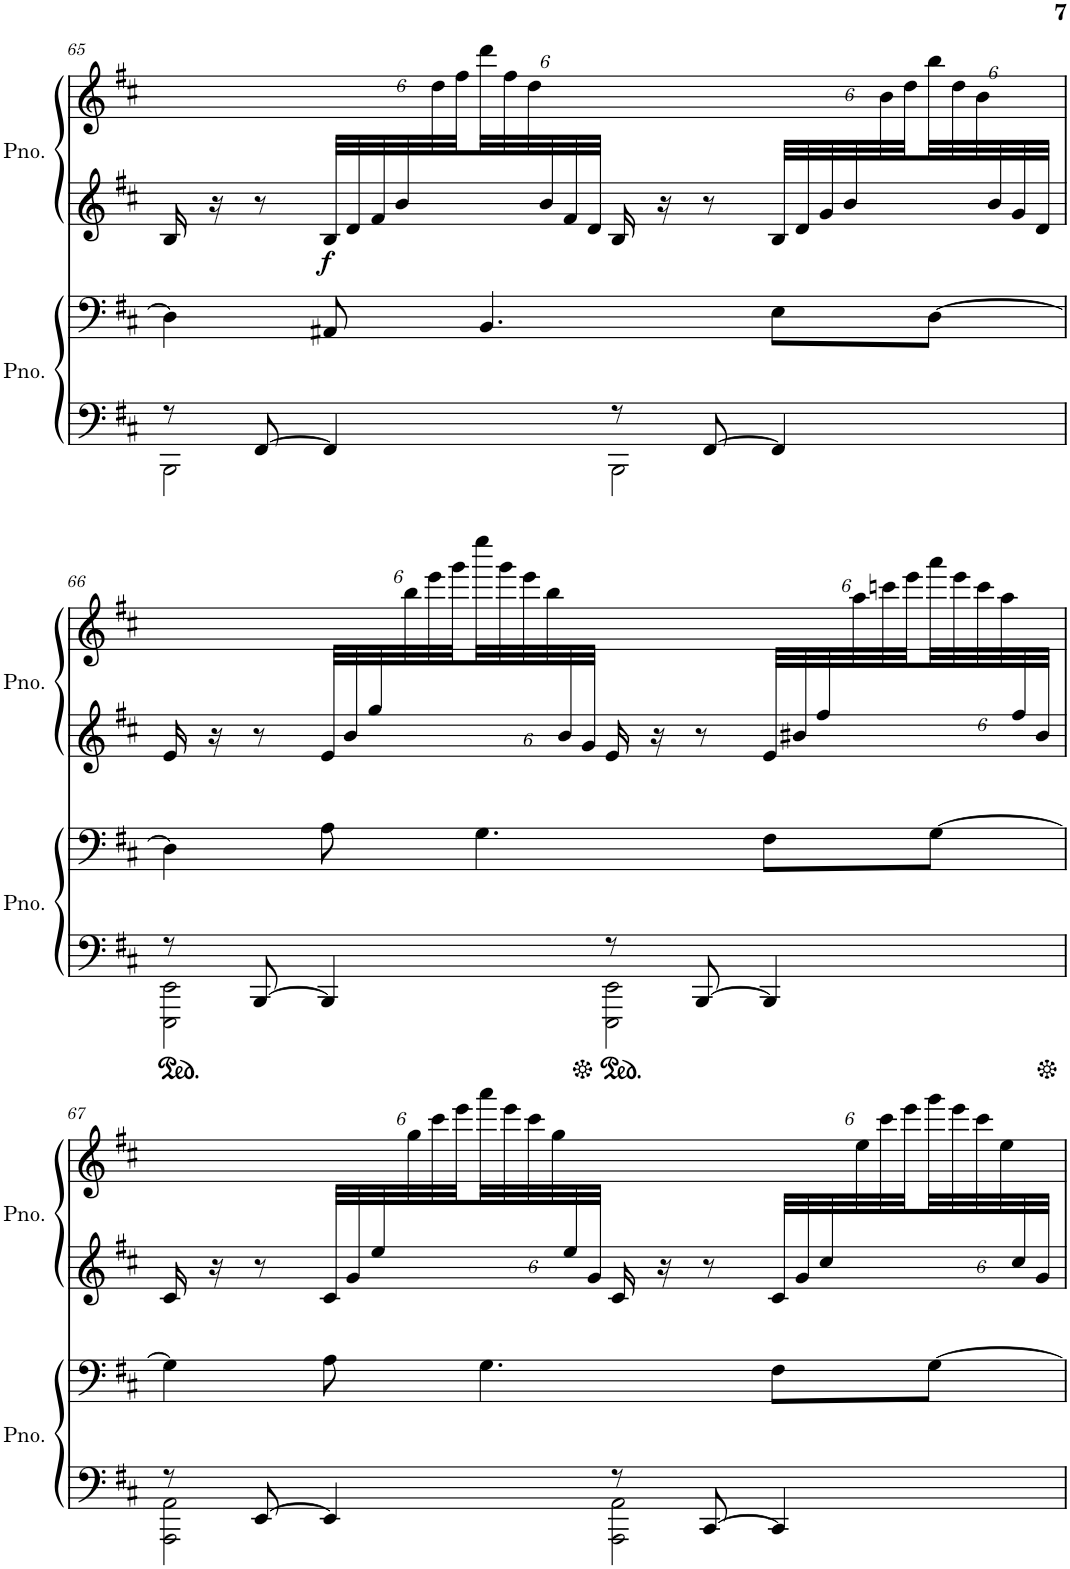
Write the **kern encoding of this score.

**kern	**kern	**kern	**kern	**dynam
*part2	*part2	*part1	*part1	*part1
*staff4	*staff3	*staff2	*staff1	*staff1/2
*I"Piano	*	*I"Piano	*	*
*I'Pno.	*	*I'Pno.	*	*
!!LO:PB:g=z
*clefF4	*clefF4	*clefG2	*clefG2	*
*k[f#c#]	*k[f#c#]	*k[f#c#]	*k[f#c#]	*
*M4/4	*M4/4	*M4/4	*M4/4	*
*met(c)	*met(c)	*met(c)	*met(c)	*
=65	=65	=65	=65	=65
*^	*	*	*^	*
8r	2BBB\	4D\]	16B/	1ryy	3ryy	.
.	.	.	16r	.	.	.
[8FF#/	.	.	8r	.	.	.
*	*	*	*Xbrackettup	*	*	*
!	!	!	!	!	!	!LO:DY:b=2
4FF#/]	.	8AA#X/	48B/LLL	.	.	f
.	.	.	48d/	.	.	.
.	.	.	48f#/	.	.	.
.	.	.	48b/	.	.	.
.	.	.	48%5ryy	.	48dd\	.
.	.	.	.	.	48ff#\	.
*	*	*	*	*	*Xbrackettup	*
.	.	4.BB/	.	.	48ddd\	.
.	.	.	.	.	48ff#\	.
.	.	.	.	.	48dd\	.
.	.	.	48b/	.	48%19ryy	.
.	.	.	48f#/	.	.	.
.	.	.	48d/JJJ	.	.	.
8r	2BBB\	.	16B/	.	.	.
.	.	.	16r	.	.	.
[8FF#/	.	.	8r	.	.	.
4FF#/]	.	8E\L	48B/LLL	.	.	.
.	.	.	48d/	.	.	.
.	.	.	48g/	.	.	.
.	.	.	48b/	.	.	.
.	.	.	48%5ryy	.	48b\	.
.	.	.	.	.	48dd\	.
.	.	[8D\J	.	.	48bb\	.
.	.	.	.	.	48dd\	.
.	.	.	.	.	48b\	.
.	.	.	48b/	.	16ryy	.
.	.	.	48g/	.	.	.
.	.	.	48d/JJJ	.	.	.
!!LO:LB:g=z	!!
=66	=66	=66	=66	=66	=66	=66
8r	2EEE\ 2EE\	4D\]	16e/	1ryy	16ryy	.
*	*	*	*	*v	*v	*
.	.	.	16r	.	.
[8BBB/	.	.	8r	.	.
4BBB/]	.	8A\	48e/LLL	.	.
.	.	.	48b/	.	.
.	.	.	48gg/	.	.
*	*	*	*	*^	*
.	.	.	48%7ryy	.	48bb\	.
.	.	.	.	.	48eee\	.
.	.	.	.	.	48ggg\	.
.	.	4.G\	.	.	48eeee\	.
.	.	.	.	.	48ggg\	.
.	.	.	.	.	48eee\	.
.	.	.	.	.	48bb\	.
.	.	.	48b/	.	48%17ryy	.
.	.	.	48g/JJJ	.	.	.
8r	2EEE\ 2EE\	.	16e/	.	.	.
.	.	.	16r	.	.	.
[8BBB/	.	.	8r	.	.	.
4BBB/]	.	8F#\L	48e/LLL	.	.	.
.	.	.	48b#X/	.	.	.
.	.	.	48ff#/	.	.	.
.	.	.	48%7ryy	.	48aa\	.
.	.	.	.	.	48cccn\	.
.	.	.	.	.	48eee\	.
.	.	[8G\J	.	.	48aaa\	.
.	.	.	.	.	48eee\	.
.	.	.	.	.	48ccc\	.
.	.	.	.	.	48aa\	.
.	.	.	48ff#/	.	24ryy	.
.	.	.	48b#/JJJ	.	.	.
!!LO:LB:g=z	!!
=67	=67	=67	=67	=67	=67	=67
8r	2AAA\ 2AA\	4G\]	16c#/	1ryy	16ryy	.
*	*	*	*	*v	*v	*
.	.	.	16r	.	.
[8EE/	.	.	8r	.	.
4EE/]	.	8A\	48c#/LLL	.	.
.	.	.	48g/	.	.
.	.	.	48ee/	.	.
*	*	*	*	*^	*
.	.	.	48%7ryy	.	48gg\	.
.	.	.	.	.	48ccc#\	.
.	.	.	.	.	48eee\	.
.	.	4.G\	.	.	48aaa\	.
.	.	.	.	.	48eee\	.
.	.	.	.	.	48ccc#\	.
.	.	.	.	.	48gg\	.
.	.	.	48ee/	.	48%17ryy	.
.	.	.	48g/JJJ	.	.	.
8r	2AAA\ 2AA\	.	16c#/	.	.	.
.	.	.	16r	.	.	.
[8CC#/	.	.	8r	.	.	.
4CC#/]	.	8F#\L	48c#/LLL	.	.	.
.	.	.	48g/	.	.	.
.	.	.	48cc#/	.	.	.
.	.	.	48%7ryy	.	48ee\	.
.	.	.	.	.	48ccc#\	.
.	.	.	.	.	48eee\	.
.	.	[8G\J	.	.	48ggg\	.
.	.	.	.	.	48eee\	.
.	.	.	.	.	48ccc#\	.
.	.	.	.	.	48ee\	.
.	.	.	48cc#/	.	24ryy	.
.	.	.	48g/JJJ	.	.	.
*v	*v	*	*	*v	*v	*
=	=	=	=	=
*-	*-	*-	*-	*-
